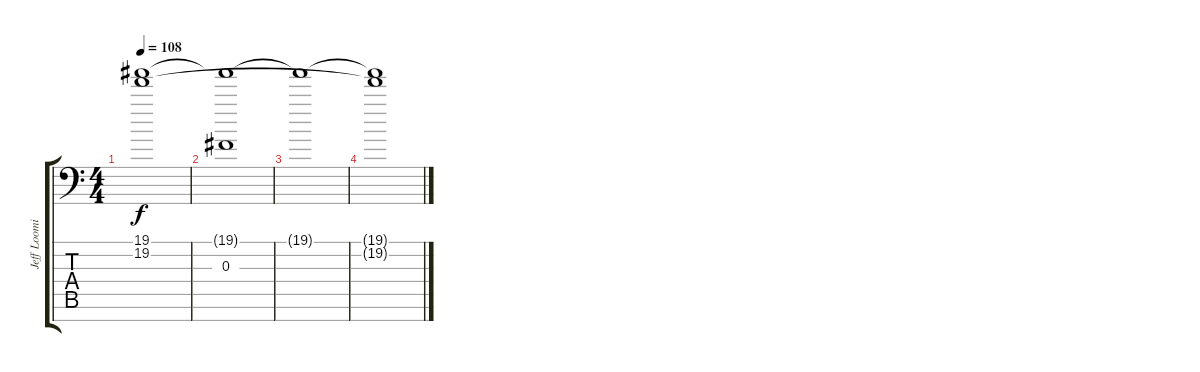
\track ("Jeff Loomis Lead" "Jeff Loomi") {instrument distortionguitar}
\staff {score tabs}
\tuning (Eb4 Bb3 Gb3 Db3 Ab2 Eb2 Bb1) {hide}
\ts (4 4)
\tempo 108
\clef f4
\ks c
(19.1{t} 19.2{t}).1{dy f} |
(19.1{t} 0.3).1 |
19.1{t}.1 |
(19.1{t} 19.2{t}).1
